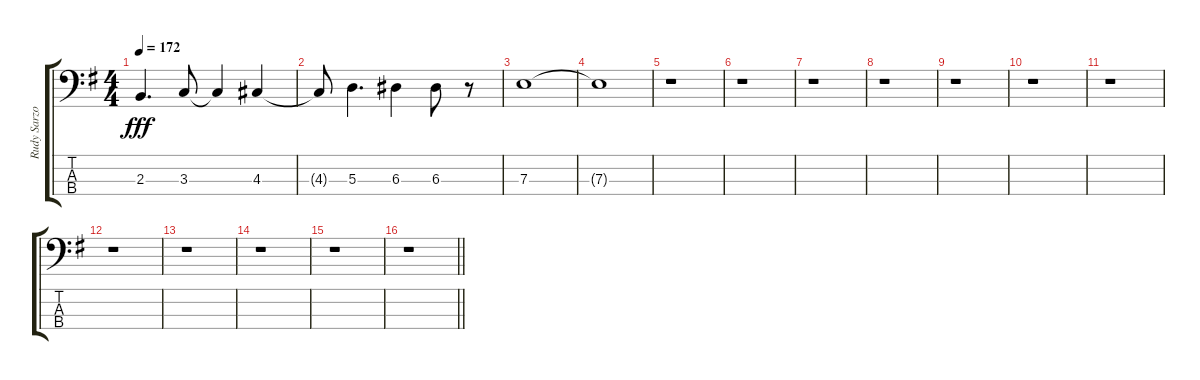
\track ("Rudy Sarzo" "Rudy Sarzo") {instrument electricbassfinger}
\staff {score tabs}
\tuning (G2 D2 A1 E1) {hide}
\ts (4 4)
\tempo 172
\clef f4
\ks g
2.3.4{d dy fff} 3.3.8 3.3{t}.4 4.3.4 |
4.3{t}.8 5.3.4{d} 6.3.4 6.3.8 r.8 |
7.3.1 |
7.3{t}.1 |
r.1 |
r.1 |
r.1 |
r.1 |
r.1 |
r.1 |
r.1 |
r.1 |
r.1 |
r.1 |
r.1 |
\barLineRight lightlight
r.1
